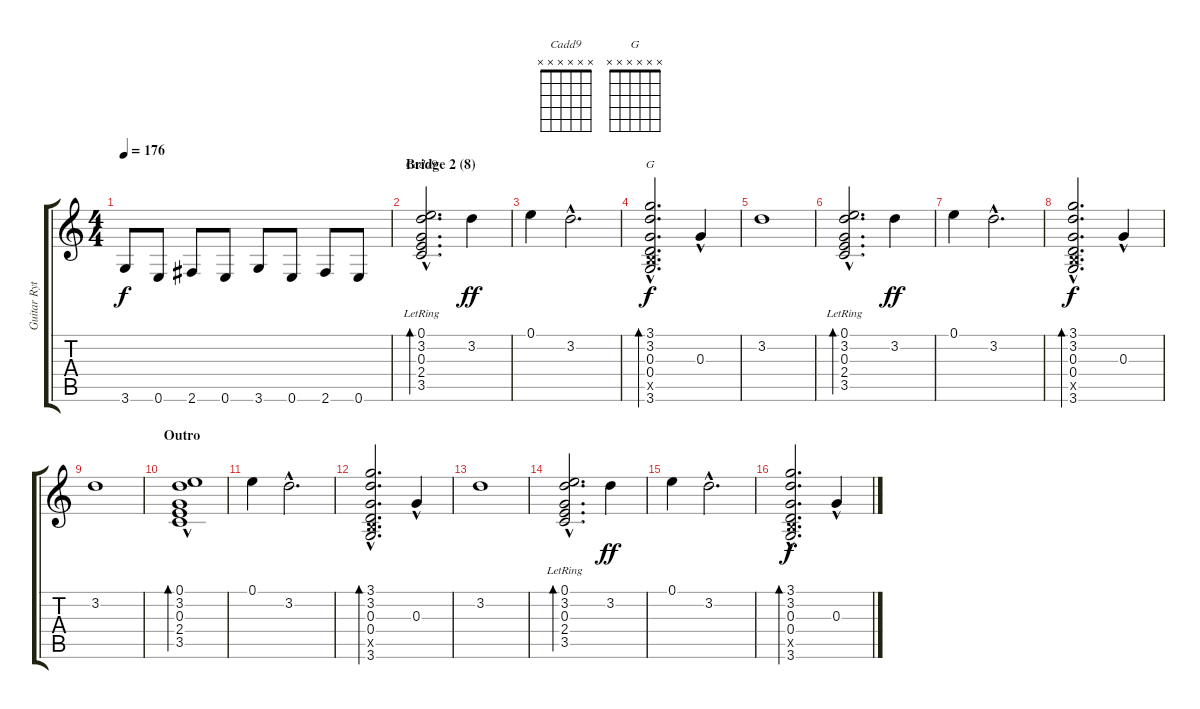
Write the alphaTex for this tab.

\track ("Guitar Rythm 1" "Guitar Ryt") {instrument overdrivenguitar}
\staff {score tabs}
\tuning (E4 B3 G3 D3 A2 E2) {hide}
\chord ("Cadd9" x x x x x x)
\chord ("G" x x x x x x)
\ts (4 4)
\tempo 176
\clef g2
\ks c
3.6.8{dy f} 0.6.8 2.6.8 0.6.8 3.6.8 0.6.8 2.6.8 0.6.8 |
\section ("" "Bridge 2 (8)")
(0.1{lr} 3.2{hac lr} 0.3{hac lr} 2.4{hac lr} 3.5{hac lr}).2{d bd 240 ch "Cadd9"} 3.2.4{dy ff} |
0.1.4 3.2{hac}.2{d} |
(3.1{hac} 3.2{hac} 0.3{hac} 0.4{hac} 2.5{hac x} 3.6{hac}).2{d bd 240 ch "G" dy f} 0.3{hac}.4 |
3.2.1 |
(0.1{lr} 3.2{hac lr} 0.3{hac lr} 2.4{hac lr} 3.5{hac lr}).2{d bd 240} 3.2.4{dy ff} |
0.1.4 3.2{hac}.2{d} |
(3.1{hac} 3.2{hac} 0.3{hac} 0.4{hac} 2.5{hac x} 3.6{hac}).2{d bd 240 dy f} 0.3{hac}.4 |
3.2.1 |
\section ("" "Outro")
(0.1 3.2 0.3{hac} 2.4{hac} 3.5{hac}).1{bd 240} |
0.1.4 3.2{hac}.2{d} |
(3.1{hac} 3.2{hac} 0.3{hac} 0.4{hac} 2.5{hac x} 3.6{hac}).2{d bd 240} 0.3{hac}.4 |
3.2.1 |
(0.1{lr} 3.2{hac lr} 0.3{hac lr} 2.4{hac lr} 3.5{hac lr}).2{d bd 240} 3.2.4{dy ff} |
0.1.4 3.2{hac}.2{d} |
(3.1{hac} 3.2{hac} 0.3{hac} 0.4{hac} 2.5{hac x} 3.6{hac}).2{d bd 240 dy f} 0.3{hac}.4
